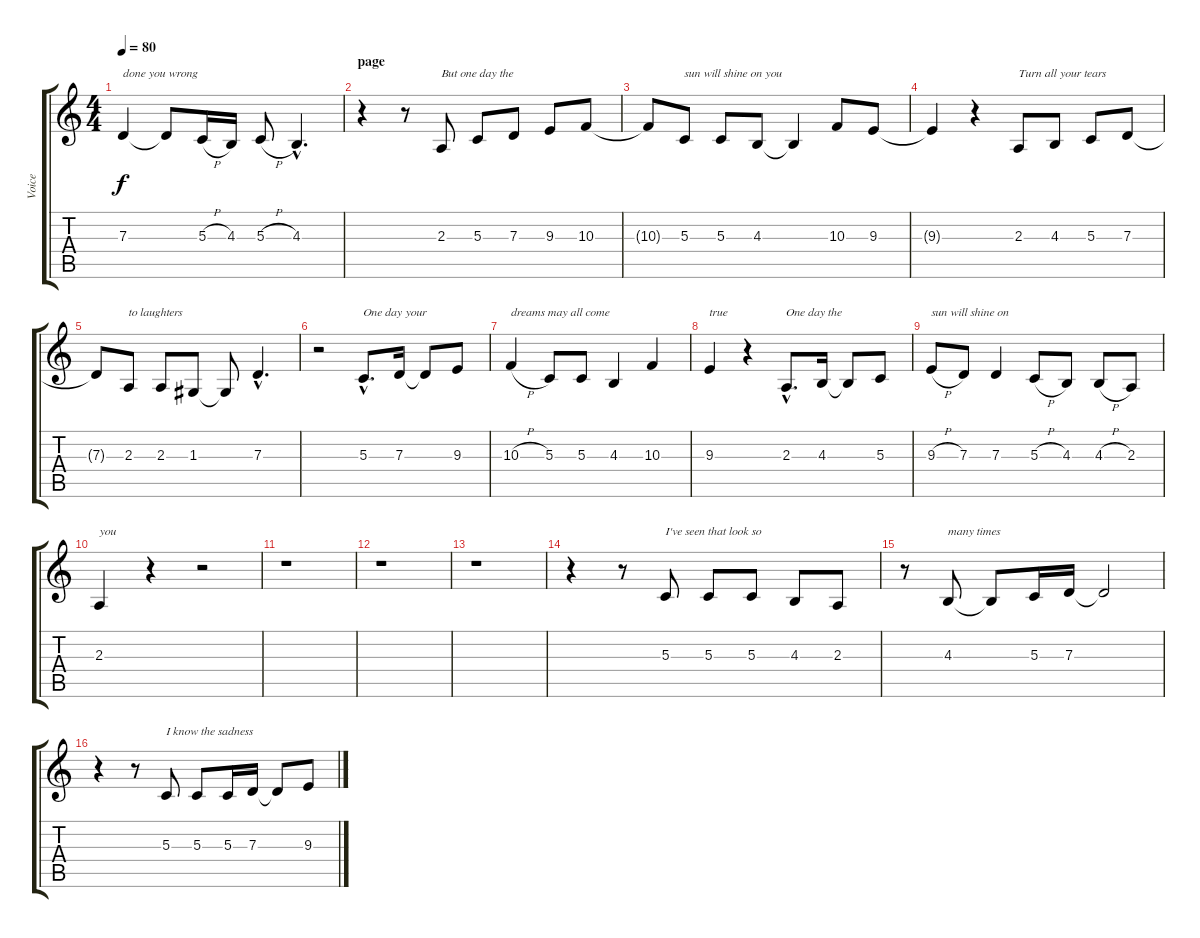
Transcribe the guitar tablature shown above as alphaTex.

\track ("Voice" "Voice") {instrument pad7halo}
\staff {score tabs}
\tuning (E4 B3 G3 D3 A2 E2) {hide}
\ts (4 4)
\tempo 80
\clef g2
\ks c
7.3.4{txt "done you wrong" dy f} 7.3{t}.8 5.3{h}.16 4.3.16 5.3{h}.8 4.3{hac}.4{d} |
\section ("" "page")
r.4 r.8 2.3.8{txt "But one day the"} 5.3.8 7.3.8 9.3.8 10.3.8 |
10.3{t}.8 5.3.8{txt "sun will shine on you"} 5.3.8 4.3.8 4.3{t}.4 10.3.8 9.3.8 |
9.3{t}.4 r.4 2.3.8{txt "Turn all your tears"} 4.3.8 5.3.8 7.3.8 |
7.3{t}.8 2.3.8{txt "to laughters"} 2.3.8 1.3.8 1.3{t}.8 7.3{hac}.4{d} |
r.2 5.3{hac}.8{d txt "One day your"} 7.3.16 7.3{t}.8 9.3.8 |
10.3{h}.4{txt "dreams may all come"} 5.3.8 5.3.8 4.3.4 10.3.4 |
9.3.4{txt "true"} r.4 2.3{hac}.8{d txt "One day the"} 4.3.16 4.3{t}.8 5.3.8 |
9.3{h}.8{txt "sun will shine on"} 7.3.8 7.3.4 5.3{h}.8 4.3.8 4.3{h}.8 2.3.8 |
2.3.4{txt "you"} r.4 r.2 |
r.1 |
r.1 |
r.1 |
r.4 r.8 5.3.8{txt "I've seen that look so"} 5.3.8 5.3.8 4.3.8 2.3.8 |
r.8 4.3.8{txt "many times"} 4.3{t}.8 5.3.16 7.3.16 7.3{t}.2 |
r.4 r.8 5.3.8{txt "I know the sadness"} 5.3.8 5.3.16 7.3.16 7.3{t}.8 9.3.8
